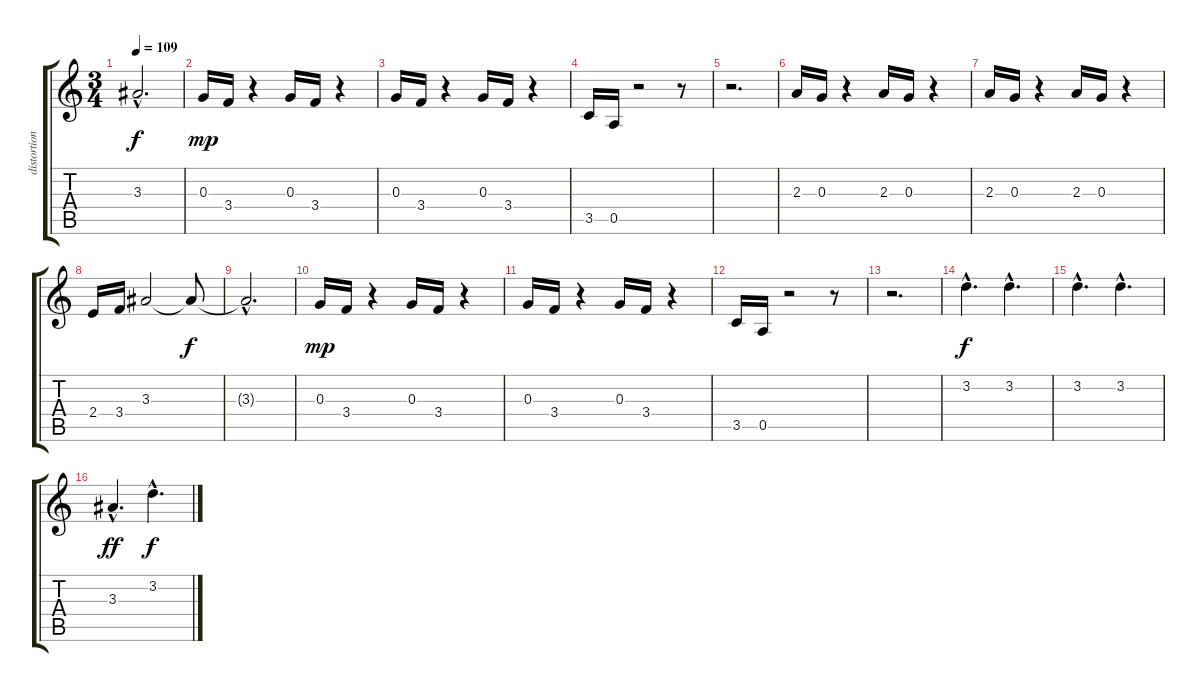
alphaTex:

\track ("distortion" "distortion") {instrument distortionguitar}
\staff {score tabs}
\tuning (E4 B3 G3 D3 A2 E2) {hide}
\ts (3 4)
\tempo 109
\clef g2
\ks c
3.3{hac t}.2{d dy f} |
0.3.16{dy mp} 3.4.16 r.4 0.3.16 3.4.16 r.4 |
0.3.16 3.4.16 r.4 0.3.16 3.4.16 r.4 |
3.5.16 0.5.16 r.2 r.8 |
r.2{d} |
2.3.16 0.3.16 r.4 2.3.16 0.3.16 r.4 |
2.3.16 0.3.16 r.4 2.3.16 0.3.16 r.4 |
2.4.16 3.4.16 3.3.2 3.3{t}.8{dy f} |
3.3{hac t}.2{d} |
0.3.16{dy mp} 3.4.16 r.4 0.3.16 3.4.16 r.4 |
0.3.16 3.4.16 r.4 0.3.16 3.4.16 r.4 |
3.5.16 0.5.16 r.2 r.8 |
r.2{d} |
3.2{hac}.4{d dy f} 3.2{hac}.4{d} |
3.2{hac}.4{d} 3.2{hac}.4{d} |
3.3{hac}.4{d dy ff} 3.2{hac}.4{d dy f}
